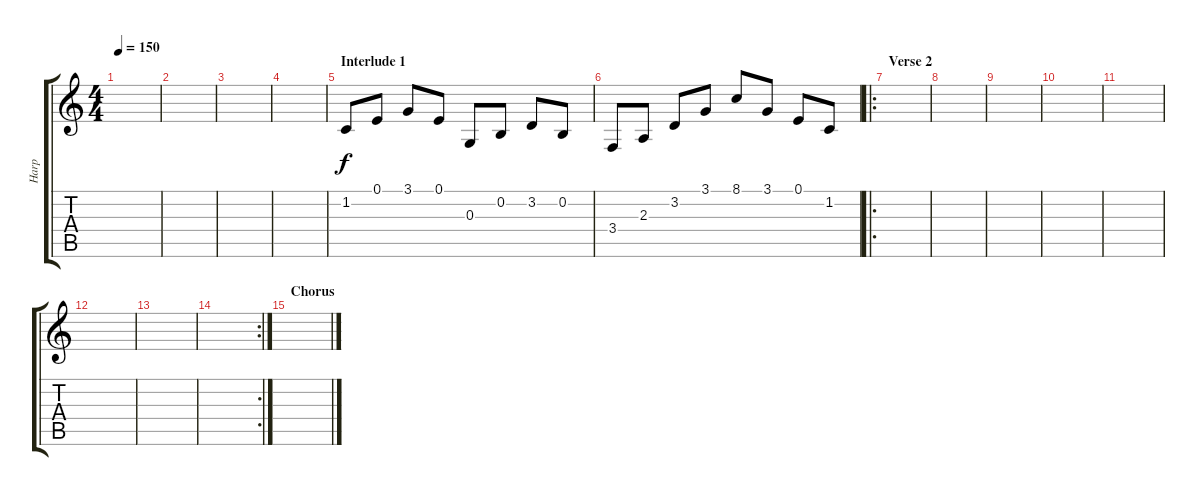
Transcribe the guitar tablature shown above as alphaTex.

\track ("Harp" "Harp") {instrument orchestralharp}
\staff {score tabs}
\tuning (E4 B3 G3 D3 A2 E2) {hide}
\ts (4 4)
\tempo 150
\clef g2
\ks c
|
|
|
|
\section ("" "Interlude 1")
1.2.8 0.1.8 3.1.8 0.1.8 0.3.8 0.2.8 3.2.8 0.2.8 |
3.4.8 2.3.8 3.2.8 3.1.8 8.1.8 3.1.8 0.1.8 1.2.8 |
\ro
\section ("" "Verse 2")
|
|
|
|
|
|
|
\rc 2
|
\section ("" "Chorus")
